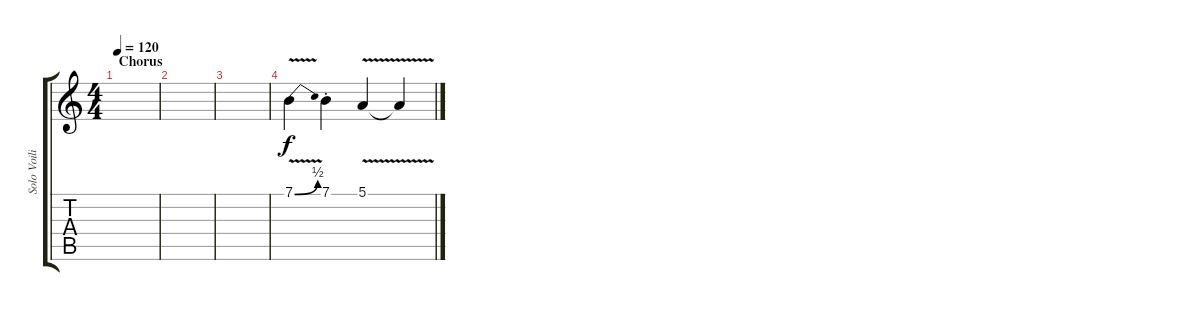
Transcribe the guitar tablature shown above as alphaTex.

\track ("Solo Voilin" "Solo Voili") {instrument violin}
\staff {score tabs}
\tuning (E4 B3 G3 D3 A2 E2) {hide}
\ts (4 4)
\section ("" "Chorus")
\tempo 120
\clef g2
\ks c
|
|
|
7.1{be (bend 0 0 60 2) v}.4 7.1{st}.4 5.1{v}.4 5.1{t}.4
